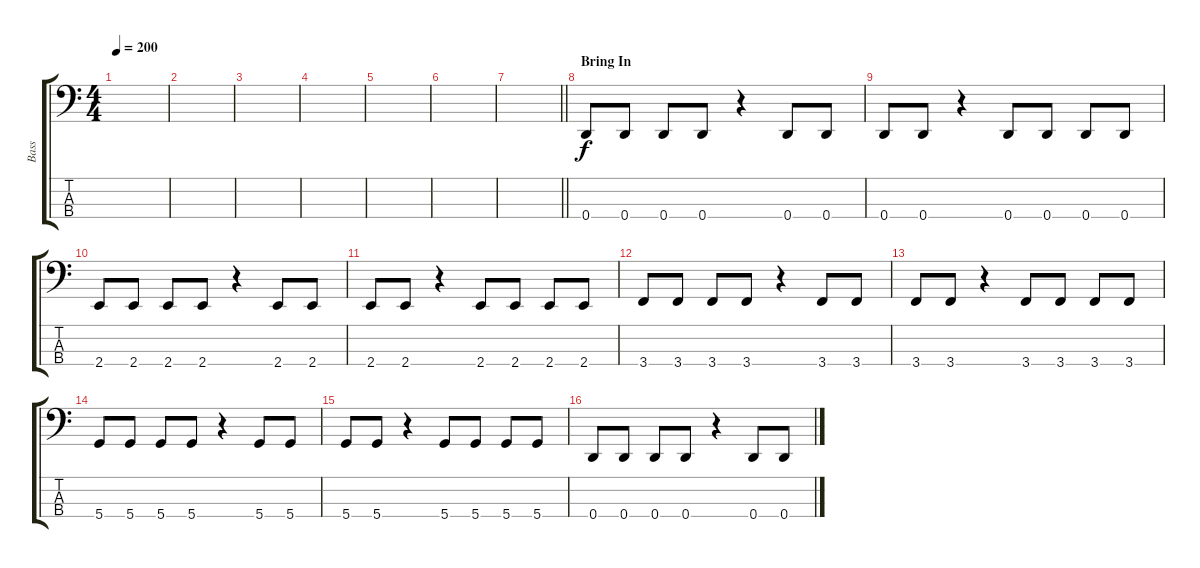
\track ("Bass" "Bass") {instrument electricbasspick}
\staff {score tabs}
\tuning (G2 D2 A1 D1) {hide}
\ts (4 4)
\tempo 200
\clef f4
\ks c
|
|
|
|
|
|
\barLineRight lightlight
|
\section ("" "Bring In")
0.4.8 0.4.8 0.4.8 0.4.8 r.4 0.4.8 0.4.8 |
0.4.8 0.4.8 r.4 0.4.8 0.4.8 0.4.8 0.4.8 |
2.4.8 2.4.8 2.4.8 2.4.8 r.4 2.4.8 2.4.8 |
2.4.8 2.4.8 r.4 2.4.8 2.4.8 2.4.8 2.4.8 |
3.4.8 3.4.8 3.4.8 3.4.8 r.4 3.4.8 3.4.8 |
3.4.8 3.4.8 r.4 3.4.8 3.4.8 3.4.8 3.4.8 |
5.4.8 5.4.8 5.4.8 5.4.8 r.4 5.4.8 5.4.8 |
5.4.8 5.4.8 r.4 5.4.8 5.4.8 5.4.8 5.4.8 |
0.4.8 0.4.8 0.4.8 0.4.8 r.4 0.4.8 0.4.8
